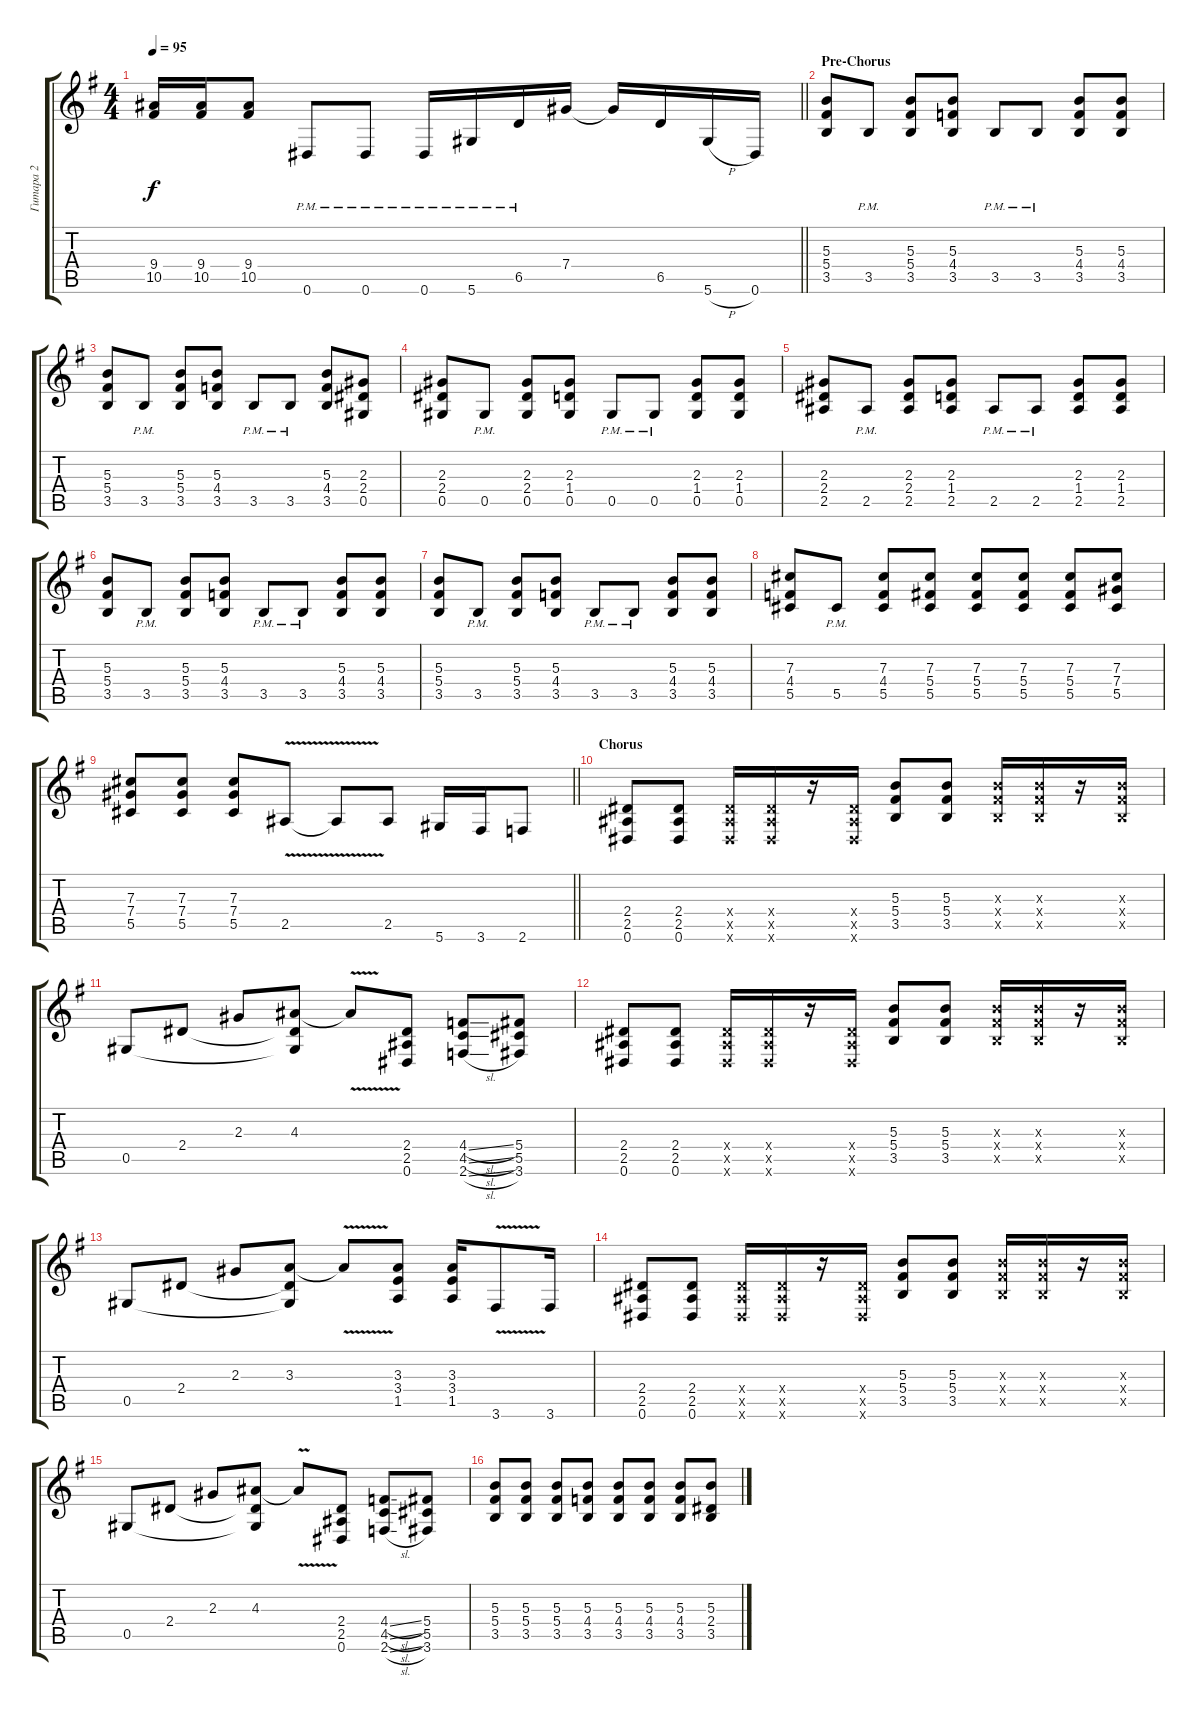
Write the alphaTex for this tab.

\track ("Гитара 2" "Гитара 2") {instrument distortionguitar}
\staff {score tabs}
\tuning (Eb4 Bb3 Gb3 Db3 Ab2 Eb2) {hide}
\ts (4 4)
\tempo 95
\clef g2
\barLineRight lightlight
\ks eminor
(9.4 10.5).16{dy f} (9.4 10.5).16 (9.4 10.5).8 0.6{pm}.8 0.6{pm}.8 0.6{pm}.16 5.6{pm}.16 6.5{pm}.16 7.4.16 7.4{t}.16 6.5.16 5.6{h}.16 0.6.16 |
\section ("" "Pre-Chorus")
(5.3 5.4 3.5).8 3.5{pm}.8 (5.3 5.4 3.5).8 (5.3 4.4 3.5).8 3.5{pm}.8 3.5{pm}.8 (5.3 4.4 3.5).8 (5.3 4.4 3.5).8 |
(5.3 5.4 3.5).8 3.5{pm}.8 (5.3 5.4 3.5).8 (5.3 4.4 3.5).8 3.5{pm}.8 3.5{pm}.8 (5.3 4.4 3.5).8 (2.3 2.4 0.5).8 |
(2.3 2.4 0.5).8 0.5{pm}.8 (2.3 2.4 0.5).8 (2.3 1.4 0.5).8 0.5{pm}.8 0.5{pm}.8 (2.3 1.4 0.5).8 (2.3 1.4 0.5).8 |
(2.3 2.4 2.5).8 2.5{pm}.8 (2.3 2.4 2.5).8 (2.3 1.4 2.5).8 2.5{pm}.8 2.5{pm}.8 (2.3 1.4 2.5).8 (2.3 1.4 2.5).8 |
(5.3 5.4 3.5).8 3.5{pm}.8 (5.3 5.4 3.5).8 (5.3 4.4 3.5).8 3.5{pm}.8 3.5{pm}.8 (5.3 4.4 3.5).8 (5.3 4.4 3.5).8 |
(5.3 5.4 3.5).8 3.5{pm}.8 (5.3 5.4 3.5).8 (5.3 4.4 3.5).8 3.5{pm}.8 3.5{pm}.8 (5.3 4.4 3.5).8 (5.3 4.4 3.5).8 |
(7.3 4.4 5.5).8 5.5{pm}.8 (7.3 4.4 5.5).8 (7.3 5.4 5.5).8 (7.3 5.4 5.5).8 (7.3 5.4 5.5).8 (7.3 5.4 5.5).8 (7.3 7.4 5.5).8 |
\barLineRight lightlight
(7.3 7.4 5.5).8 (7.3 7.4 5.5).8 (7.3 7.4 5.5).8 2.5{v}.8 2.5{t}.8 2.5.8 5.6.16 3.6.16 2.6.8 |
\section ("" "Chorus")
(2.4 2.5 0.6).8 (2.4 2.5 0.6).8 (2.4{x} 2.5{x} 0.6{x}).16 (2.4{x} 2.5{x} 0.6{x}).16 r.16 (2.4{x} 2.5{x} 0.6{x}).16 (5.3 5.4 3.5).8 (5.3 5.4 3.5).8 (5.3{x} 5.4{x} 3.5{x}).16 (5.3{x} 5.4{x} 3.5{x}).16 r.16 (5.3{x} 5.4{x} 3.5{x}).16 |
0.5.8 2.4.8 2.3.8 (4.3 2.4{t} 0.5{t}).8 4.3{v t}.8 (2.4 2.5 0.6).8 (4.4{sl} 4.5{sl} 2.6{sl}).8 (5.4 5.5 3.6).8 |
(2.4 2.5 0.6).8 (2.4 2.5 0.6).8 (2.4{x} 2.5{x} 0.6{x}).16 (2.4{x} 2.5{x} 0.6{x}).16 r.16 (2.4{x} 2.5{x} 0.6{x}).16 (5.3 5.4 3.5).8 (5.3 5.4 3.5).8 (5.3{x} 5.4{x} 3.5{x}).16 (5.3{x} 5.4{x} 3.5{x}).16 r.16 (5.3{x} 5.4{x} 3.5{x}).16 |
0.5.8 2.4.8 2.3.8 (3.3 2.4{t} 0.5{t}).8 3.3{v t}.8 (3.3 3.4 1.5).8 (3.3 3.4 1.5).16 3.6{v}.8 3.6.16 |
(2.4 2.5 0.6).8 (2.4 2.5 0.6).8 (2.4{x} 2.5{x} 0.6{x}).16 (2.4{x} 2.5{x} 0.6{x}).16 r.16 (2.4{x} 2.5{x} 0.6{x}).16 (5.3 5.4 3.5).8 (5.3 5.4 3.5).8 (5.3{x} 5.4{x} 3.5{x}).16 (5.3{x} 5.4{x} 3.5{x}).16 r.16 (5.3{x} 5.4{x} 3.5{x}).16 |
0.5.8 2.4.8 2.3.8 (4.3 2.4{t} 0.5{t}).8 4.3{v t}.8 (2.4 2.5 0.6).8 (4.4{sl} 4.5{sl} 2.6{sl}).8 (5.4 5.5 3.6).8 |
(5.3 5.4 3.5).8 (5.3 5.4 3.5).8 (5.3 5.4 3.5).8 (5.3 4.4 3.5).8 (5.3 4.4 3.5).8 (5.3 4.4 3.5).8 (5.3 4.4 3.5).8 (5.3 2.4 3.5).8
